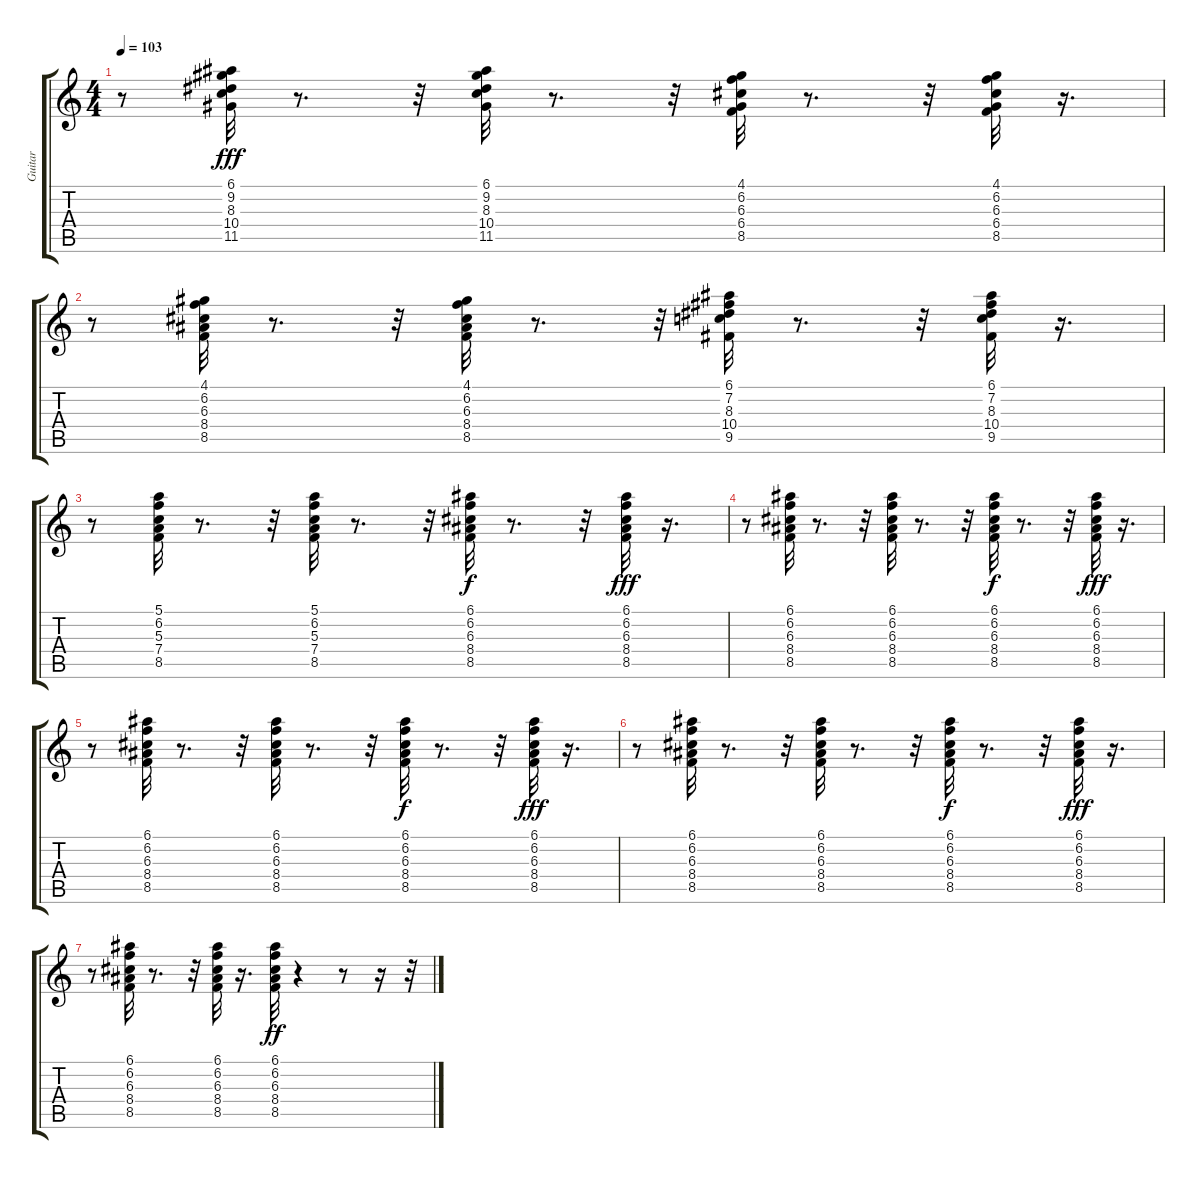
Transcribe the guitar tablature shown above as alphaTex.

\track ("Guitar" "Guitar") {instrument acousticguitarsteel}
\staff {score tabs}
\tuning (E4 B3 G3 D3 A2 E2) {hide}
\ts (4 4)
\tempo 103
\clef g2
\ks c
r.8{dy fff} (6.1 9.2 8.3 10.4 11.5).32 r.8{d} r.32 (6.1 9.2 8.3 10.4 11.5).32 r.8{d} r.32 (4.1 6.2 6.3 6.4 8.5).32 r.8{d} r.32 (4.1 6.2 6.3 6.4 8.5).32 r.16{d} |
r.8 (4.1 6.2 6.3 8.4 8.5).32 r.8{d} r.32 (4.1 6.2 6.3 8.4 8.5).32 r.8{d} r.32 (6.1 7.2 8.3 10.4 9.5).32 r.8{d} r.32 (6.1 7.2 8.3 10.4 9.5).32 r.16{d} |
r.8 (5.1 6.2 5.3 7.4 8.5).32 r.8{d} r.32 (5.1 6.2 5.3 7.4 8.5).32 r.8{d} r.32 (6.1 6.2 6.3 8.4 8.5).32{dy f} r.8{d} r.32 (6.1 6.2 6.3 8.4 8.5).32{dy fff} r.16{d} |
r.8 (6.1 6.2 6.3 8.4 8.5).32 r.8{d} r.32 (6.1 6.2 6.3 8.4 8.5).32 r.8{d} r.32 (6.1 6.2 6.3 8.4 8.5).32{dy f} r.8{d} r.32 (6.1 6.2 6.3 8.4 8.5).32{dy fff} r.16{d} |
r.8 (6.1 6.2 6.3 8.4 8.5).32 r.8{d} r.32 (6.1 6.2 6.3 8.4 8.5).32 r.8{d} r.32 (6.1 6.2 6.3 8.4 8.5).32{dy f} r.8{d} r.32 (6.1 6.2 6.3 8.4 8.5).32{dy fff} r.16{d} |
r.8 (6.1 6.2 6.3 8.4 8.5).32 r.8{d} r.32 (6.1 6.2 6.3 8.4 8.5).32 r.8{d} r.32 (6.1 6.2 6.3 8.4 8.5).32{dy f} r.8{d} r.32 (6.1 6.2 6.3 8.4 8.5).32{dy fff} r.16{d} |
r.8 (6.1 6.2 6.3 8.4 8.5).32 r.8{d} r.32 (6.1 6.2 6.3 8.4 8.5).32 r.16{d} (6.1 6.2 6.3 8.4 8.5).32{dy ff} r.4 r.8 r.16 r.32
